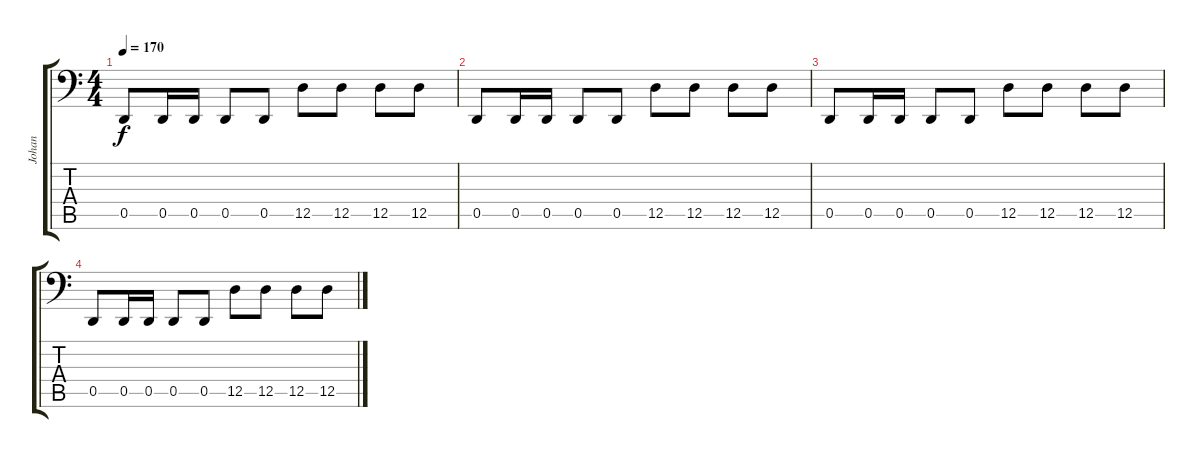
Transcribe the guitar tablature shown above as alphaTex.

\track ("Johan" "Johan") {instrument electricbassfinger}
\staff {score tabs}
\tuning (C3 G2 D2 A1 D1 B0) {hide}
\ts (4 4)
\tempo 170
\clef f4
\ks c
0.5{t}.8{dy f} 0.5.16 0.5.16 0.5.8 0.5.8 12.5.8 12.5.8 12.5.8 12.5.8 |
0.5.8 0.5.16 0.5.16 0.5.8 0.5.8 12.5.8 12.5.8 12.5.8 12.5.8 |
0.5.8 0.5.16 0.5.16 0.5.8 0.5.8 12.5.8 12.5.8 12.5.8 12.5.8 |
0.5.8 0.5.16 0.5.16 0.5.8 0.5.8 12.5.8 12.5.8 12.5.8 12.5.8
